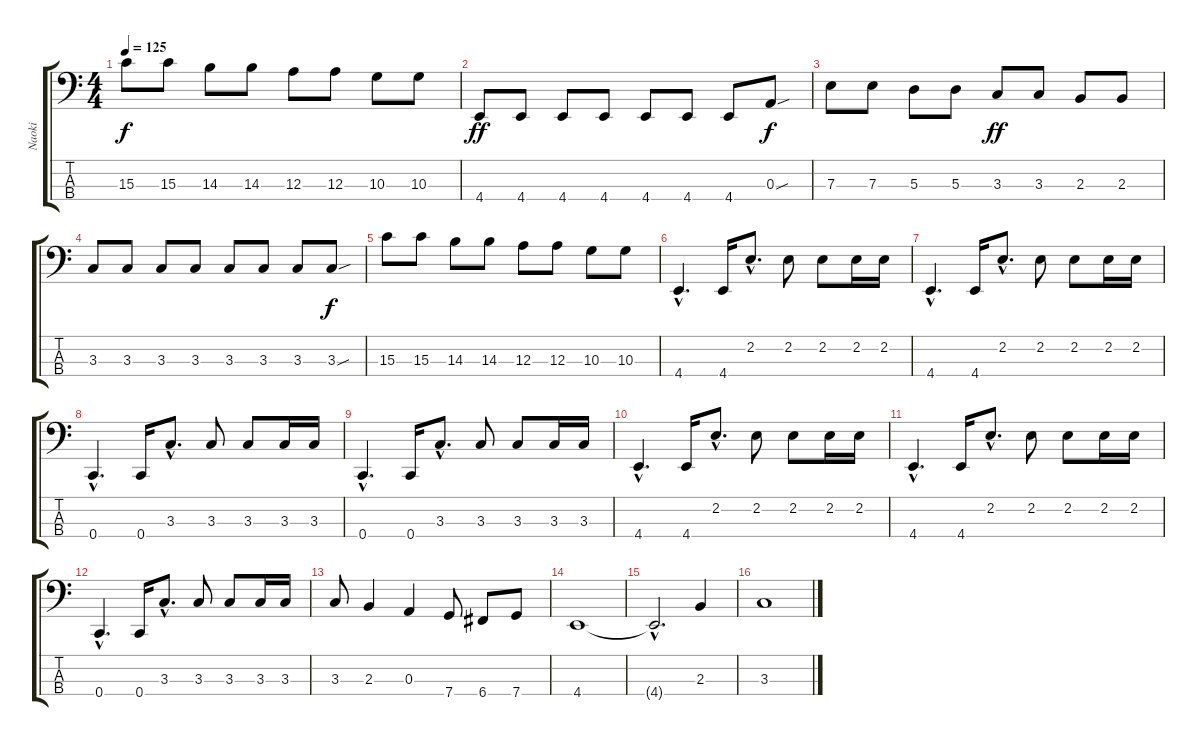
\track ("Naoki" "Naoki") {instrument electricbasspick}
\staff {score tabs}
\tuning (G2 D2 A1 C1) {hide}
\ts (4 4)
\tempo 125
\clef f4
\ks c
15.3.8{dy f} 15.3.8 14.3.8 14.3.8 12.3.8 12.3.8 10.3.8 10.3.8 |
4.4.8{dy ff} 4.4.8 4.4.8 4.4.8 4.4.8 4.4.8 4.4.8 0.3{sou}.8{dy f} |
7.3.8 7.3.8 5.3.8 5.3.8 3.3.8{dy ff} 3.3.8 2.3.8 2.3.8 |
3.3.8 3.3.8 3.3.8 3.3.8 3.3.8 3.3.8 3.3.8 3.3{sou}.8{dy f} |
15.3.8 15.3.8 14.3.8 14.3.8 12.3.8 12.3.8 10.3.8 10.3.8 |
4.4{hac}.4{d} 4.4.16 2.2{hac}.8{d} 2.2.8 2.2.8 2.2.16 2.2.16 |
4.4{hac}.4{d} 4.4.16 2.2{hac}.8{d} 2.2.8 2.2.8 2.2.16 2.2.16 |
0.4{hac}.4{d} 0.4.16 3.3{hac}.8{d} 3.3.8 3.3.8 3.3.16 3.3.16 |
0.4{hac}.4{d} 0.4.16 3.3{hac}.8{d} 3.3.8 3.3.8 3.3.16 3.3.16 |
4.4{hac}.4{d} 4.4.16 2.2{hac}.8{d} 2.2.8 2.2.8 2.2.16 2.2.16 |
4.4{hac}.4{d} 4.4.16 2.2{hac}.8{d} 2.2.8 2.2.8 2.2.16 2.2.16 |
0.4{hac}.4{d} 0.4.16 3.3{hac}.8{d} 3.3.8 3.3.8 3.3.16 3.3.16 |
3.3.8 2.3.4 0.3.4 7.4.8 6.4.8 7.4.8 |
4.4.1 |
4.4{hac t}.2{d} 2.3.4 |
3.3.1
